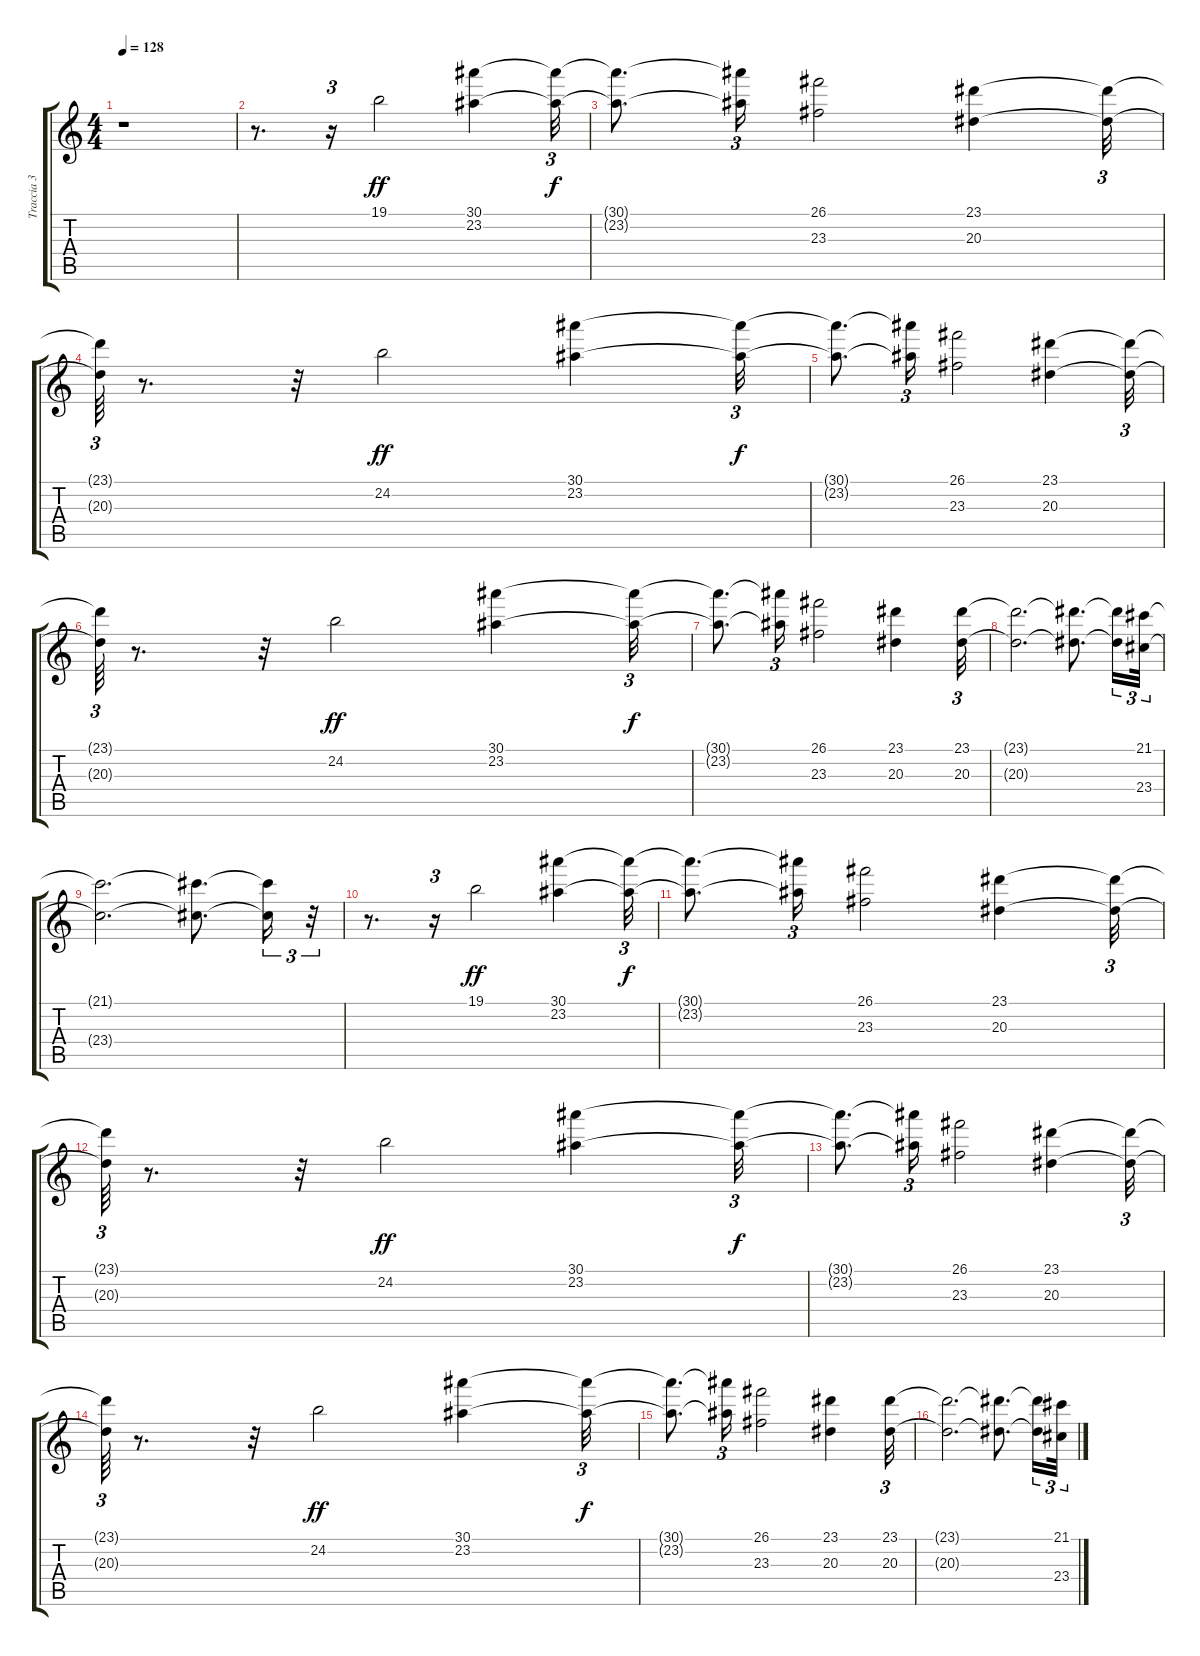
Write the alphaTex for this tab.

\track ("Traccia 3" "Traccia 3") {instrument stringensemble1}
\staff {score tabs}
\tuning (E4 B3 G3 D3 A2 E2) {hide}
\ts (4 4)
\tempo 128
\clef g2
\ks c
r.1{dy f} |
r.8{d} r.16{tu (3 2)} 19.1.2{dy ff} (30.1 23.2).4 (30.1{t} 23.2{t}).32{tu (3 2) dy f} |
(30.1{t} 23.2{t}).8{d} (30.1{t} 23.2{t}).16{tu (3 2)} (26.1 23.3).2 (23.1 20.3).4 (23.1{t} 20.3{t}).32{tu (3 2)} |
(23.1{t} 20.3{t}).64{tu (3 2)} r.8{d} r.32 24.2.2{dy ff} (30.1 23.2).4 (30.1{t} 23.2{t}).32{tu (3 2) dy f} |
(30.1{t} 23.2{t}).8{d} (30.1{t} 23.2{t}).16{tu (3 2)} (26.1 23.3).2 (23.1 20.3).4 (23.1{t} 20.3{t}).32{tu (3 2)} |
(23.1{t} 20.3{t}).64{tu (3 2)} r.8{d} r.32 24.2.2{dy ff} (30.1 23.2).4 (30.1{t} 23.2{t}).32{tu (3 2) dy f} |
(30.1{t} 23.2{t}).8{d} (30.1{t} 23.2{t}).16{tu (3 2)} (26.1 23.3).2 (23.1 20.3).4 (23.1 20.3).32{tu (3 2)} |
(23.1{t} 20.3{t}).2{d} (23.1{t} 20.3{t}).8{d} (23.1{t} 20.3{t}).16{tu (3 2)} (21.1 23.4).32{tu (3 2)} |
(21.1{t} 23.4{t}).2{d} (21.1{t} 23.4{t}).8{d} (21.1{t} 23.4{t}).16{tu (3 2)} r.32{tu (3 2)} |
r.8{d} r.16{tu (3 2)} 19.1.2{dy ff} (30.1 23.2).4 (30.1{t} 23.2{t}).32{tu (3 2) dy f} |
(30.1{t} 23.2{t}).8{d} (30.1{t} 23.2{t}).16{tu (3 2)} (26.1 23.3).2 (23.1 20.3).4 (23.1{t} 20.3{t}).32{tu (3 2)} |
(23.1{t} 20.3{t}).64{tu (3 2)} r.8{d} r.32 24.2.2{dy ff} (30.1 23.2).4 (30.1{t} 23.2{t}).32{tu (3 2) dy f} |
(30.1{t} 23.2{t}).8{d} (30.1{t} 23.2{t}).16{tu (3 2)} (26.1 23.3).2 (23.1 20.3).4 (23.1{t} 20.3{t}).32{tu (3 2)} |
(23.1{t} 20.3{t}).64{tu (3 2)} r.8{d} r.32 24.2.2{dy ff} (30.1 23.2).4 (30.1{t} 23.2{t}).32{tu (3 2) dy f} |
(30.1{t} 23.2{t}).8{d} (30.1{t} 23.2{t}).16{tu (3 2)} (26.1 23.3).2 (23.1 20.3).4 (23.1 20.3).32{tu (3 2)} |
(23.1{t} 20.3{t}).2{d} (23.1{t} 20.3{t}).8{d} (23.1{t} 20.3{t}).16{tu (3 2)} (21.1 23.4).32{tu (3 2)}
